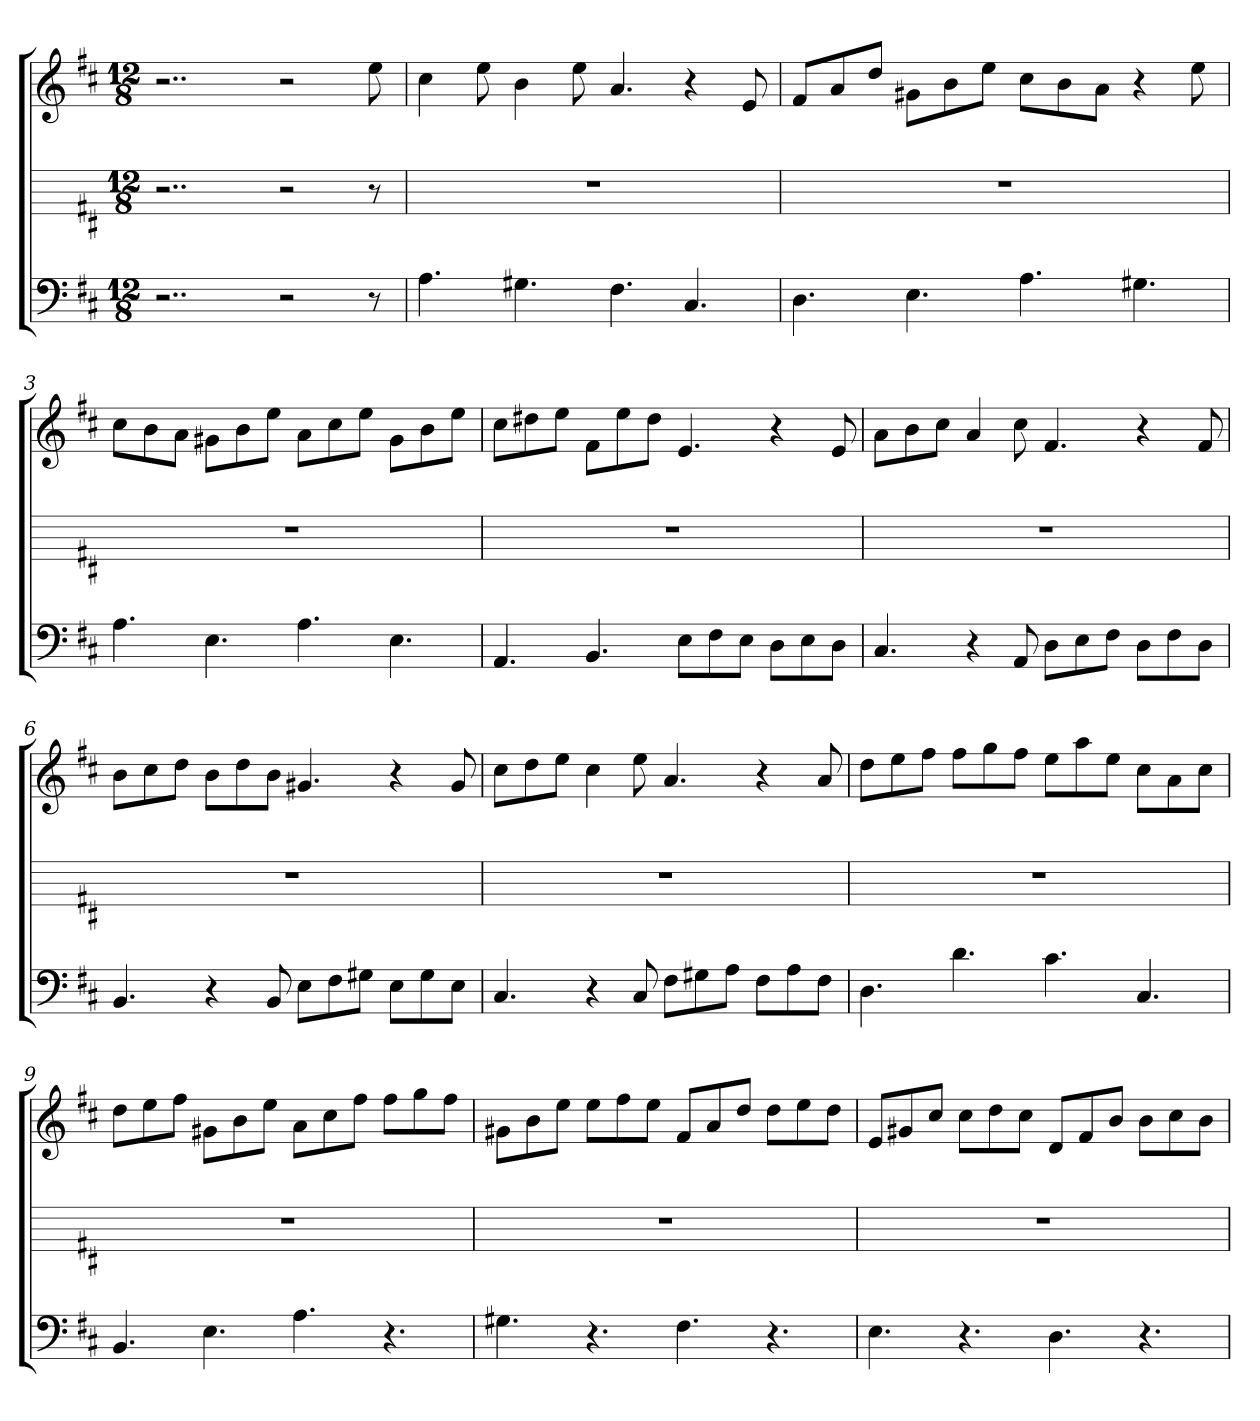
**kern	**kern	**kern
*part3	*part2	*part1
*staff3	*staff2	*staff1
*k[f#c#]	*k[f#c#]	*k[f#c#]
*D:	*D:	*D:
*M12/8	*M12/8	*M12/8
=	=	=
2..r	2..r	2..r
2r	2r	2r
8r	8r	8ee
=1	=1	=1
4.A	1.r	4cc#
.	.	8ee
4.G#X	.	4b
.	.	8ee
4.F#	.	4.a
4.C#	.	4r
.	.	8e
=2	=2	=2
4.D	1.r	8f#L
.	.	8a
.	.	8ddJ
4.E	.	8g#XL
.	.	8b
.	.	8eeJ
4.A	.	8cc#L
.	.	8b
.	.	8aJ
4.G#X	.	4r
.	.	8ee
=3	=3	=3
4.A	1.r	8cc#L
.	.	8b
.	.	8aJ
4.E	.	8g#XL
.	.	8b
.	.	8eeJ
4.A	.	8aL
.	.	8cc#
.	.	8eeJ
4.E	.	8g#L
.	.	8b
.	.	8eeJ
=4	=4	=4
4.AA	1.r	8cc#L
.	.	8dd#X
.	.	8eeJ
4.BB	.	8f#L
.	.	8ee
.	.	8dd#J
8EL	.	4.e
8F#	.	.
8EJ	.	.
8DL	.	4r
8E	.	.
8DJ	.	8e
=5	=5	=5
4.C#	1.r	8aL
.	.	8b
.	.	8cc#J
4r	.	4a
8AA	.	8cc#
8DL	.	4.f#
8E	.	.
8F#J	.	.
8DL	.	4r
8F#	.	.
8DJ	.	8f#
=6	=6	=6
4.BB	1.r	8bL
.	.	8cc#
.	.	8ddJ
4r	.	8bL
.	.	8dd
8BB	.	8bJ
8EL	.	4.g#X
8F#	.	.
8G#XJ	.	.
8EL	.	4r
8G#	.	.
8EJ	.	8g#
=7	=7	=7
4.C#	1.r	8cc#L
.	.	8dd
.	.	8eeJ
4r	.	4cc#
8C#	.	8ee
8F#L	.	4.a
8G#X	.	.
8AJ	.	.
8F#L	.	4r
8A	.	.
8F#J	.	8a
=8	=8	=8
4.D	1.r	8ddL
.	.	8ee
.	.	8ff#J
4.d	.	8ff#L
.	.	8gg
.	.	8ff#J
4.c#	.	8eeL
.	.	8aa
.	.	8eeJ
4.C#	.	8cc#L
.	.	8a
.	.	8cc#J
=9	=9	=9
4.BB	1.r	8ddL
.	.	8ee
.	.	8ff#J
4.E	.	8g#XL
.	.	8b
.	.	8eeJ
4.A	.	8aL
.	.	8cc#
.	.	8ff#J
4.r	.	8ff#L
.	.	8gg
.	.	8ff#J
=10	=10	=10
4.G#X	1.r	8g#XL
.	.	8b
.	.	8eeJ
4.r	.	8eeL
.	.	8ff#
.	.	8eeJ
4.F#	.	8f#L
.	.	8a
.	.	8ddJ
4.r	.	8ddL
.	.	8ee
.	.	8ddJ
=11	=11	=11
4.E	1.r	8eL
.	.	8g#X
.	.	8cc#J
4.r	.	8cc#L
.	.	8dd
.	.	8cc#J
4.D	.	8dL
.	.	8f#
.	.	8bJ
4.r	.	8bL
.	.	8cc#
.	.	8bJ
=	=	=
*-	*-	*-
